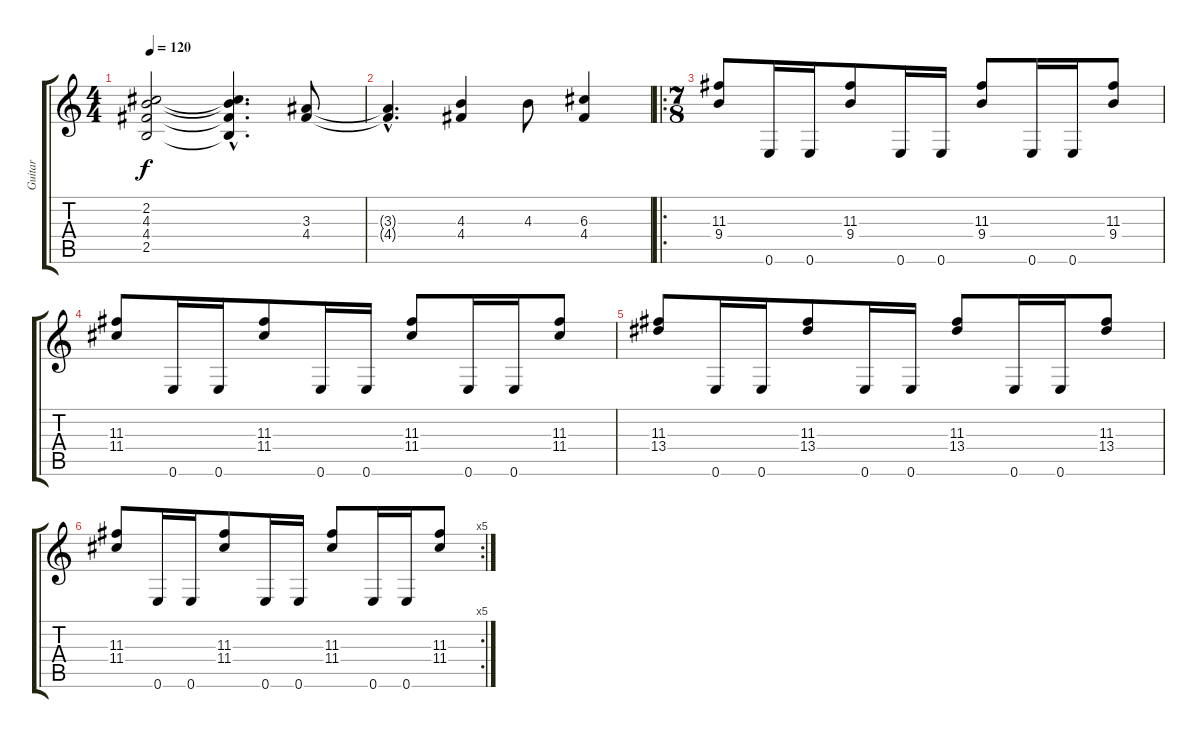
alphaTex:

\track ("Guitar" "Guitar") {instrument distortionguitar}
\staff {score tabs}
\tuning (E4 B3 G3 D3 A2 E2) {hide}
\ts (4 4)
\tempo 120
\clef g2
\ks c
(2.2 4.3 4.4 2.5).2{dy f} (2.2{hac t} 4.3{hac t} 4.4{hac t} 2.5{hac t}).4{d} (3.3 4.4).8 |
(3.3{hac t} 4.4{hac t}).4{d} (4.3 4.4).4 4.3.8 (6.3 4.4).4 |
\ro
\ts (7 8)
(11.3 9.4).8 0.6.16 0.6.16 (11.3 9.4).8 0.6.16 0.6.16 (11.3 9.4).8 0.6.16 0.6.16 (11.3 9.4).8 |
(11.3 11.4).8 0.6.16 0.6.16 (11.3 11.4).8 0.6.16 0.6.16 (11.3 11.4).8 0.6.16 0.6.16 (11.3 11.4).8 |
(11.3 13.4).8 0.6.16 0.6.16 (11.3 13.4).8 0.6.16 0.6.16 (11.3 13.4).8 0.6.16 0.6.16 (11.3 13.4).8 |
\rc 5
(11.3 11.4).8 0.6.16 0.6.16 (11.3 11.4).8 0.6.16 0.6.16 (11.3 11.4).8 0.6.16 0.6.16 (11.3 11.4).8
